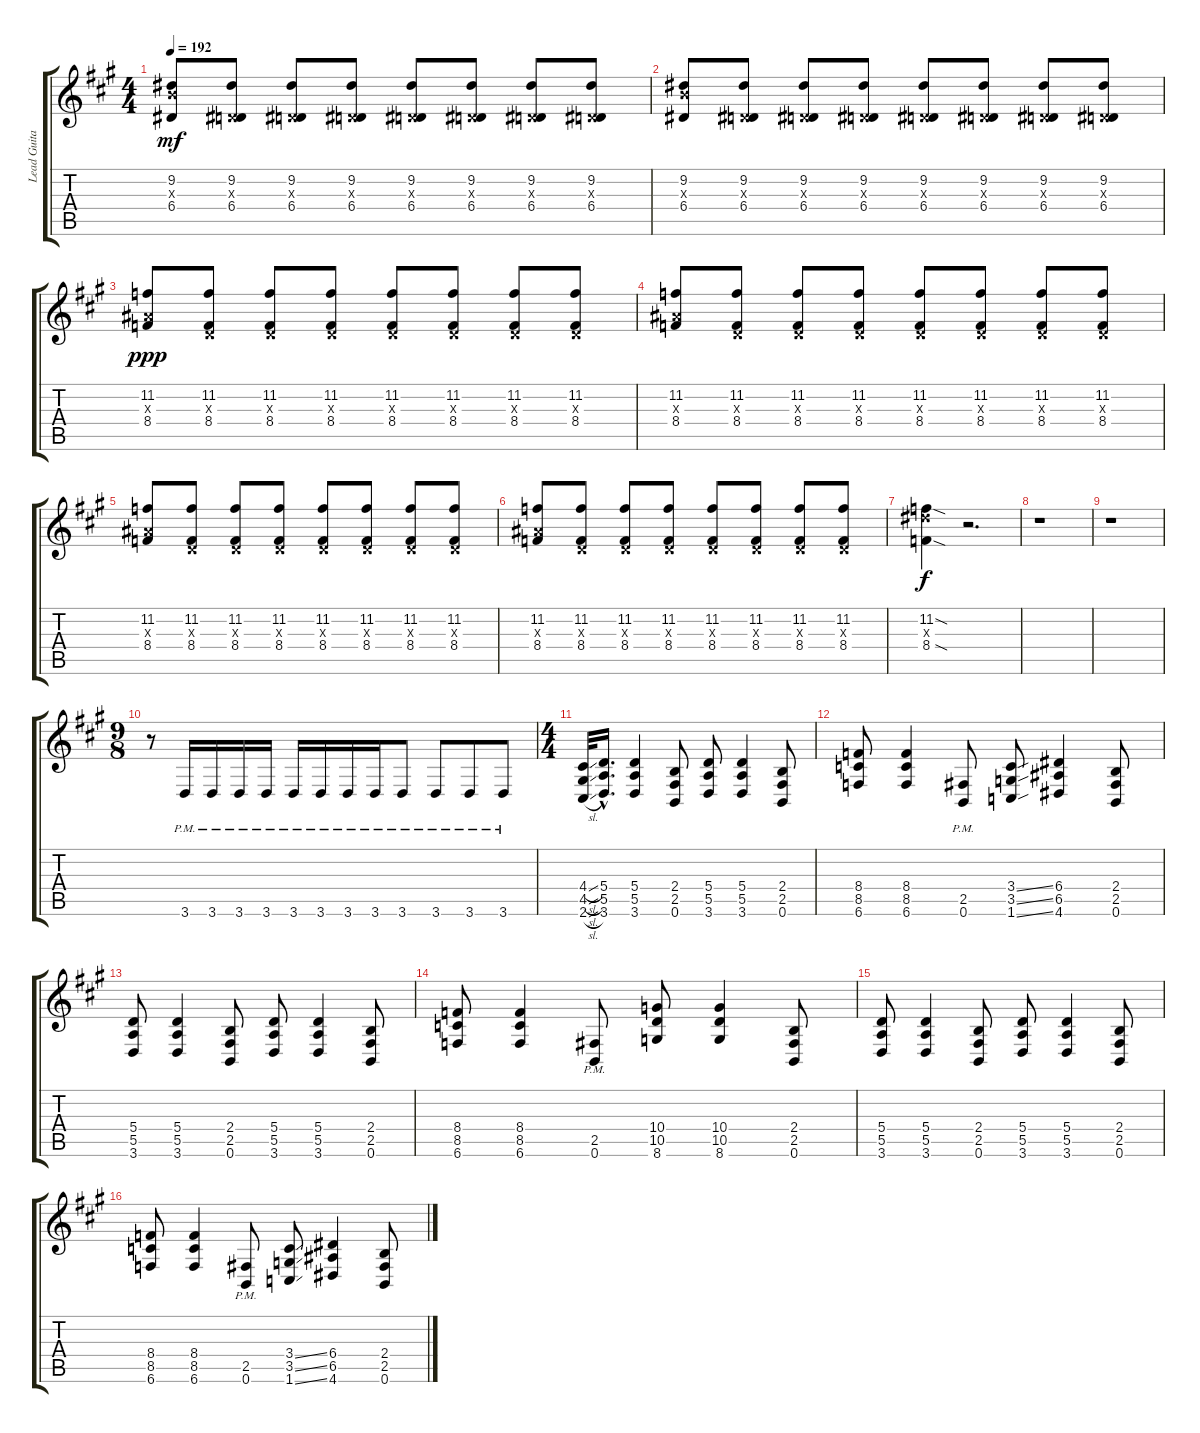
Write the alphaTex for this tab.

\track ("Lead Guitar" "Lead Guita") {instrument distortionguitar}
\staff {score tabs}
\tuning (B3 Gb3 D3 A2 E2 B1) {hide}
\ts (4 4)
\tempo 192
\clef g2
\ks f#minor
(9.2 9.3{x} 6.4).8{dy mf} (9.2 0.3{x} 6.4).8 (9.2 0.3{x} 6.4).8 (9.2 0.3{x} 6.4).8 (9.2 0.3{x} 6.4).8 (9.2 0.3{x} 6.4).8 (9.2 0.3{x} 6.4).8 (9.2 0.3{x} 6.4).8 |
(9.2 9.3{x} 6.4).8 (9.2 0.3{x} 6.4).8 (9.2 0.3{x} 6.4).8 (9.2 0.3{x} 6.4).8 (9.2 0.3{x} 6.4).8 (9.2 0.3{x} 6.4).8 (9.2 0.3{x} 6.4).8 (9.2 0.3{x} 6.4).8 |
(11.2 8.3{x} 8.4).8{dy ppp} (11.2 0.3{x} 8.4).8 (11.2 0.3{x} 8.4).8 (11.2 0.3{x} 8.4).8 (11.2 0.3{x} 8.4).8 (11.2 0.3{x} 8.4).8 (11.2 0.3{x} 8.4).8 (11.2 0.3{x} 8.4).8 |
(11.2 8.3{x} 8.4).8 (11.2 0.3{x} 8.4).8 (11.2 0.3{x} 8.4).8 (11.2 0.3{x} 8.4).8 (11.2 0.3{x} 8.4).8 (11.2 0.3{x} 8.4).8 (11.2 0.3{x} 8.4).8 (11.2 0.3{x} 8.4).8 |
(11.2 8.3{x} 8.4).8 (11.2 0.3{x} 8.4).8 (11.2 0.3{x} 8.4).8 (11.2 0.3{x} 8.4).8 (11.2 0.3{x} 8.4).8 (11.2 0.3{x} 8.4).8 (11.2 0.3{x} 8.4).8 (11.2 0.3{x} 8.4).8 |
(11.2 8.3{x} 8.4).8 (11.2 0.3{x} 8.4).8 (11.2 0.3{x} 8.4).8 (11.2 0.3{x} 8.4).8 (11.2 0.3{x} 8.4).8 (11.2 0.3{x} 8.4).8 (11.2 0.3{x} 8.4).8 (11.2 0.3{x} 8.4).8 |
(11.2{sod} 13.3{x} 8.4{sod}).4{dy f volume 14} r.2{d} |
r.1 |
r.1 |
\ts (9 8)
r.8 3.6{pm}.16 3.6{pm}.16 3.6{pm}.16 3.6{pm}.16 3.6{pm}.16 3.6{pm}.16 3.6{pm}.16 3.6{pm}.16 3.6{pm}.8 3.6{pm}.8 3.6{pm}.8 3.6{pm}.8 |
\ts (4 4)
(4.4{sl} 4.5{sl} 2.6{sl}).32 (5.4{hac} 5.5{hac} 3.6{hac}).16{d} (5.4 5.5 3.6).4 (2.4 2.5 0.6).8 (5.4 5.5 3.6).8 (5.4 5.5 3.6).4 (2.4 2.5 0.6).8 |
(8.4 8.5 6.6).8 (8.4 8.5 6.6).4 (2.5{pm} 0.6{pm}).8 (3.4{ss} 3.5{ss} 1.6{ss}).8 (6.4 6.5 4.6).4 (2.4 2.5 0.6).8 |
(5.4 5.5 3.6).8 (5.4 5.5 3.6).4 (2.4 2.5 0.6).8 (5.4 5.5 3.6).8 (5.4 5.5 3.6).4 (2.4 2.5 0.6).8 |
(8.4 8.5 6.6).8 (8.4 8.5 6.6).4 (2.5{pm} 0.6{pm}).8 (10.4 10.5 8.6).8 (10.4 10.5 8.6).4 (2.4 2.5 0.6).8 |
(5.4 5.5 3.6).8 (5.4 5.5 3.6).4 (2.4 2.5 0.6).8 (5.4 5.5 3.6).8 (5.4 5.5 3.6).4 (2.4 2.5 0.6).8 |
(8.4 8.5 6.6).8 (8.4 8.5 6.6).4 (2.5{pm} 0.6{pm}).8 (3.4{ss} 3.5{ss} 1.6{ss}).8 (6.4 6.5 4.6).4 (2.4 2.5 0.6).8
